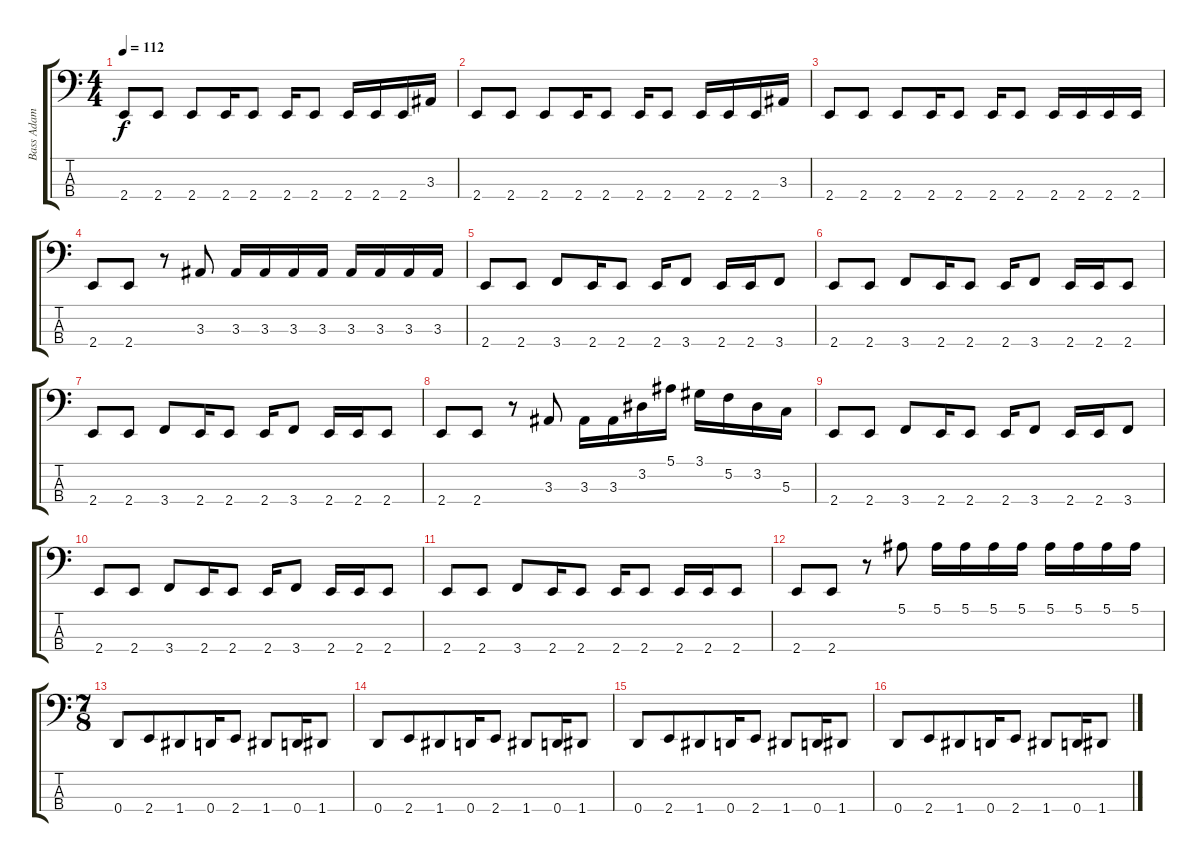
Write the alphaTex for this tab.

\track ("Bass Adam Duce" "Bass Adam ") {instrument electricbasspick}
\staff {score tabs}
\tuning (F2 C2 G1 D1) {hide}
\ts (4 4)
\tempo 112
\clef f4
\ks c
2.4.8{dy f} 2.4.8 2.4.8 2.4.16 2.4.8 2.4.16 2.4.8 2.4.16 2.4.16 2.4.16 3.3.16 |
2.4.8 2.4.8 2.4.8 2.4.16 2.4.8 2.4.16 2.4.8 2.4.16 2.4.16 2.4.16 3.3.16 |
2.4.8 2.4.8 2.4.8 2.4.16 2.4.8 2.4.16 2.4.8 2.4.16 2.4.16 2.4.16 2.4.16 |
2.4.8 2.4.8 r.8 3.3.8 3.3.16 3.3.16 3.3.16 3.3.16 3.3.16 3.3.16 3.3.16 3.3.16 |
2.4.8 2.4.8 3.4.8 2.4.16 2.4.8 2.4.16 3.4.8 2.4.16 2.4.16 3.4.8 |
2.4.8 2.4.8 3.4.8 2.4.16 2.4.8 2.4.16 3.4.8 2.4.16 2.4.16 2.4.8 |
2.4.8 2.4.8 3.4.8 2.4.16 2.4.8 2.4.16 3.4.8 2.4.16 2.4.16 2.4.8 |
2.4.8 2.4.8 r.8 3.3.8 3.3.16 3.3.16 3.2.16 5.1.16 3.1.16 5.2.16 3.2.16 5.3.16 |
2.4.8 2.4.8 3.4.8 2.4.16 2.4.8 2.4.16 3.4.8 2.4.16 2.4.16 3.4.8 |
2.4.8 2.4.8 3.4.8 2.4.16 2.4.8 2.4.16 3.4.8 2.4.16 2.4.16 2.4.8 |
2.4.8 2.4.8 3.4.8 2.4.16 2.4.8 2.4.16 2.4.8 2.4.16 2.4.16 2.4.8 |
2.4.8 2.4.8 r.8 5.1.8 5.1.16 5.1.16 5.1.16 5.1.16 5.1.16 5.1.16 5.1.16 5.1.16 |
\ts (7 8)
0.4.8 2.4.8 1.4.8 0.4.16 2.4.8 1.4.8 0.4.16 1.4.8 |
0.4.8 2.4.8 1.4.8 0.4.16 2.4.8 1.4.8 0.4.16 1.4.8 |
0.4.8 2.4.8 1.4.8 0.4.16 2.4.8 1.4.8 0.4.16 1.4.8 |
0.4.8 2.4.8 1.4.8 0.4.16 2.4.8 1.4.8 0.4.16 1.4.8
